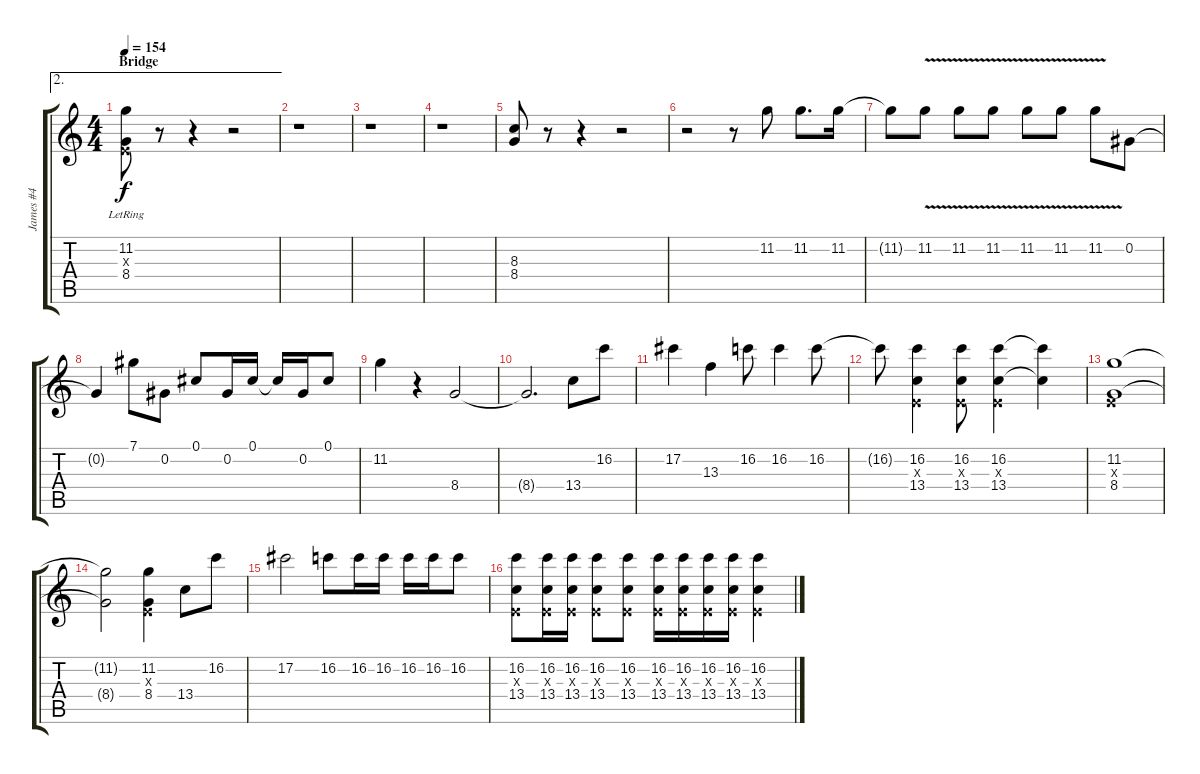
\track ("James #4" "James #4") {instrument distortionguitar}
\staff {score tabs}
\tuning (Db4 Ab3 E3 B2 Gb2 B1) {hide}
\ae 2
\ts (4 4)
\section ("" "Bridge")
\tempo 154
\clef g2
\ks c
(11.2{lr} 0.3{x} 8.4{lr}).8{dy f} r.8 r.4 r.2 |
r.1 |
r.1 |
r.1 |
(8.3 8.4).8 r.8 r.4 r.2 |
r.2 r.8 11.2.8 11.2.8{d} 11.2.16 |
11.2{t}.8 11.2{v}.8 11.2{v}.8 11.2{v}.8 11.2{v}.8 11.2{v}.8 11.2{v}.8 0.2.8 |
0.2{t}.4 7.1.8 0.2.8 0.1.8 0.2.16 0.1.16 0.1{t}.16 0.2.16 0.1.8 |
11.2.4 r.4 8.4.2 |
8.4{t}.2{d} 13.4.8 16.2.8 |
17.2.4 13.3.4 16.2.8 16.2.4 16.2.8 |
16.2{t}.8 (16.2 0.3{x} 13.4).4 (16.2 0.3{x} 13.4).8 (16.2 0.3{x} 13.4).4 (16.2{t} 13.4{t}).4 |
(11.2 0.3{x} 8.4).1 |
(11.2{t} 8.4{t}).2 (11.2 0.3{x} 8.4).4 13.4.8 16.2.8 |
17.2.2 16.2.8 16.2.16 16.2.16 16.2.16 16.2.16 16.2.8 |
(16.2 0.3{x} 13.4).8 (16.2 0.3{x} 13.4).16 (16.2 0.3{x} 13.4).16 (16.2 0.3{x} 13.4).8 (16.2 0.3{x} 13.4).8 (16.2 0.3{x} 13.4).16 (16.2 0.3{x} 13.4).16 (16.2 0.3{x} 13.4).16 (16.2 0.3{x} 13.4).16 (16.2{ss} 0.3{x} 13.4{ss}).4
